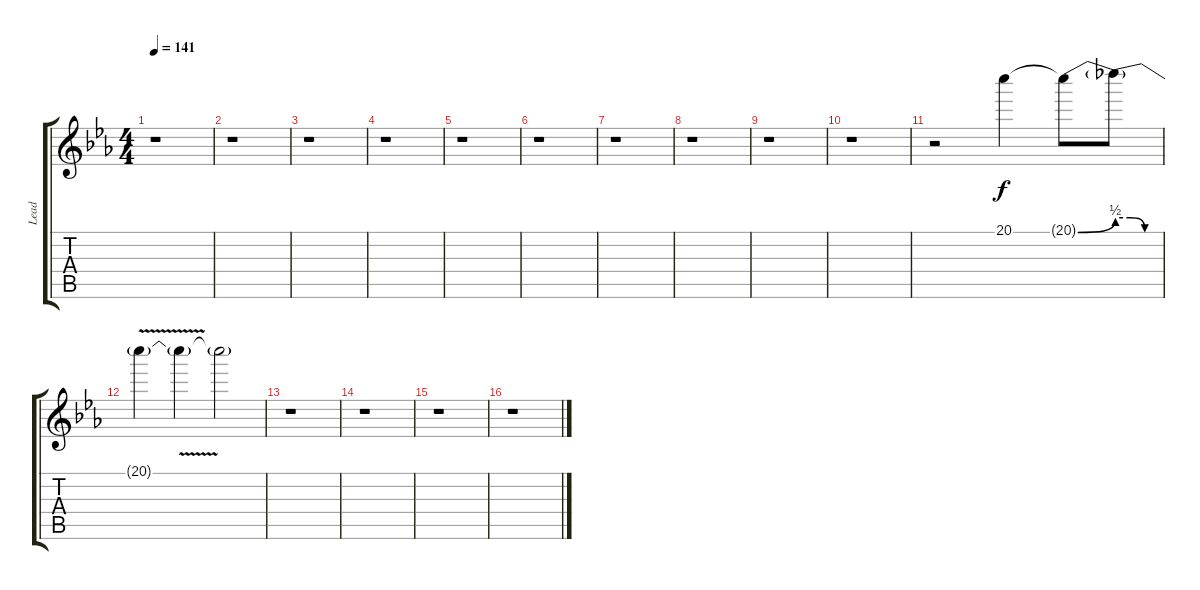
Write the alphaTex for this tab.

\track ("Lead" "Lead") {instrument distortionguitar}
\staff {score tabs}
\tuning (E4 B3 G3 D3 A2 E2) {hide}
\ts (4 4)
\tempo 141
\clef g2
\ks eb
r.1{dy f instrument distortionguitar} |
r.1 |
r.1 |
r.1 |
r.1 |
r.1 |
r.1 |
r.1 |
r.1 |
r.1 |
r.2 20.1.4 20.1{be (bend 0 0 60 2) t}.8 20.1{be (custom 0 2 20 2 40 0 60 0) t}.8 |
20.1{v t}.4 20.1{t}.4 20.1{t}.2 |
r.1 |
r.1 |
r.1 |
r.1
